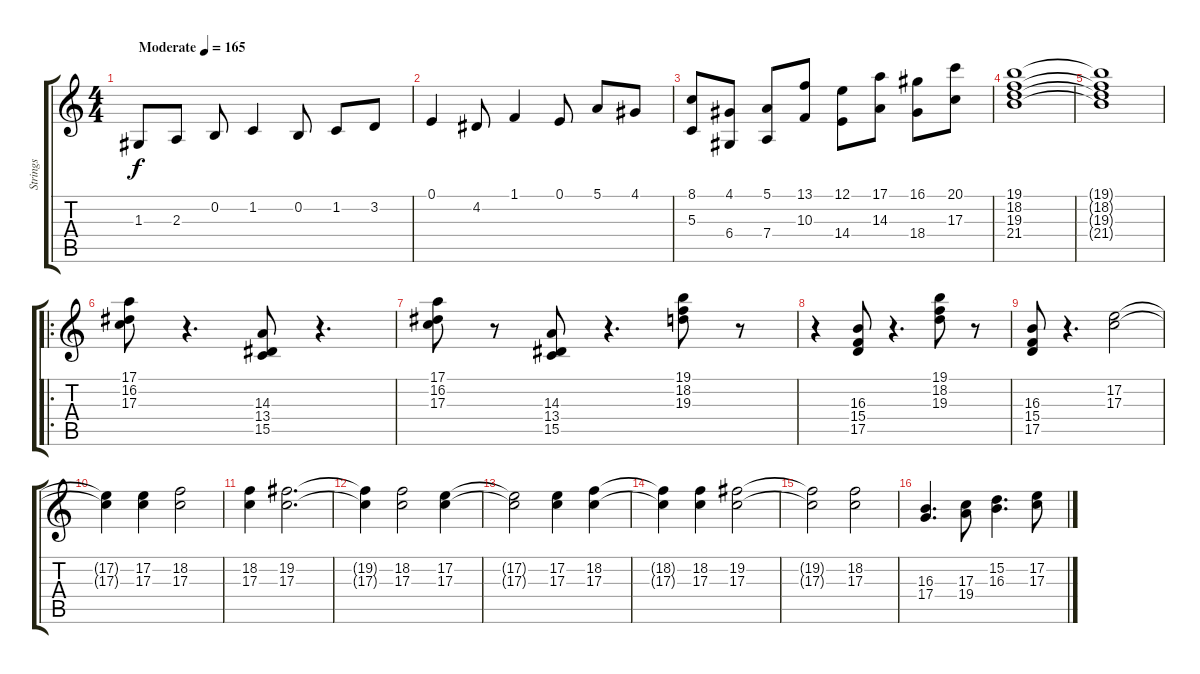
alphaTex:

\track ("Strings" "Strings") {instrument stringensemble1}
\staff {score tabs}
\tuning (E4 B3 G3 D3 A2 E2) {hide}
\ts (4 4)
\tempo (165 "Moderate")
\clef g2
\ks c
1.3.8{dy f instrument stringensemble1} 2.3.8 0.2.8 1.2.4 0.2.8 1.2.8 3.2.8 |
0.1.4 4.2.8 1.1.4 0.1.8 5.1.8 4.1.8 |
(8.1 5.3).8 (4.1 6.4).8 (5.1 7.4).8 (13.1 10.3).8 (12.1 14.4).8 (17.1 14.3).8 (16.1 18.4).8 (20.1 17.3).8 |
(19.1 18.2 19.3 21.4).1 |
(19.1{t} 18.2{t} 19.3{t} 21.4{t}).1 |
\ro
(17.1 16.2 17.3).8 r.4{d} (14.3 13.4 15.5).8 r.4{d} |
(17.1 16.2 17.3).8 r.8 (14.3 13.4 15.5).8 r.4{d} (19.1 18.2 19.3).8 r.8 |
r.4 (16.3 15.4 17.5).8 r.4{d} (19.1 18.2 19.3).8 r.8 |
(16.3 15.4 17.5).8 r.4{d} (17.2 17.3).2 |
(17.2{t} 17.3{t}).4 (17.2 17.3).4 (18.2 17.3).2 |
(18.2 17.3).4 (19.2 17.3).2{d} |
(19.2{t} 17.3{t}).4 (18.2 17.3).2 (17.2 17.3).4 |
(17.2{t} 17.3{t}).2 (17.2 17.3).4 (18.2 17.3).4 |
(18.2{t} 17.3{t}).4 (18.2 17.3).4 (19.2 17.3).2 |
(19.2{t} 17.3{t}).2 (18.2 17.3).2 |
(16.3 17.4).4{d} (17.3 19.4).8 (15.2 16.3).4{d} (17.2 17.3).8
